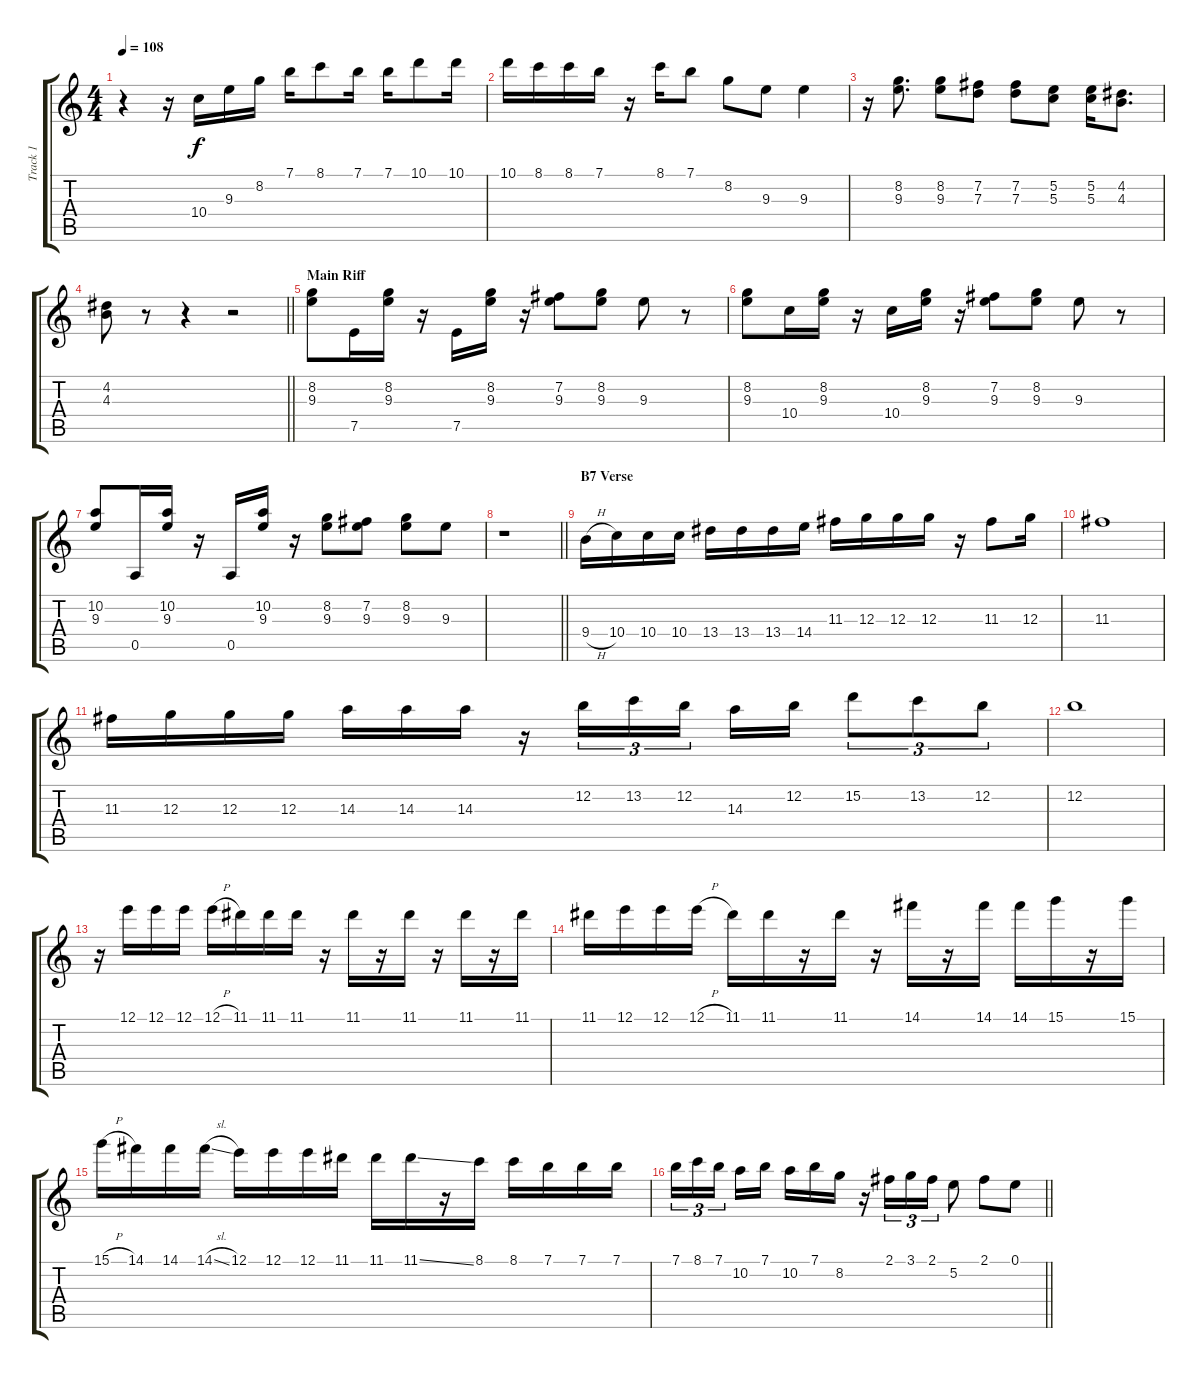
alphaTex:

\track ("Track 1" "Track 1") {instrument acousticguitarsteel}
\staff {score tabs}
\tuning (E4 B3 G3 D3 A2 E2) {hide}
\ts (4 4)
\tempo 108
\clef g2
\ks c
r.4{dy f} r.16 10.4.16 9.3.16 8.2.16 7.1.16 8.1.8 7.1.16 7.1.16 10.1.8 10.1.16 |
10.1.16 8.1.16 8.1.16 7.1.16 r.16 8.1.16 7.1.8 8.2.8 9.3.8 9.3.4 |
r.16 (8.2 9.3).8{d} (8.2 9.3).8 (7.2 7.3).8 (7.2 7.3).8 (5.2 5.3).8 (5.2 5.3).16 (4.2 4.3).8{d} |
\barLineRight lightlight
(4.2 4.3).8 r.8 r.4 r.2 |
\section ("" "Main Riff")
(8.2 9.3).8 7.5.16 (8.2 9.3).16 r.16 7.5.16 (8.2 9.3).16 r.16 (7.2 9.3).8 (8.2 9.3).8 9.3.8 r.8 |
(8.2 9.3).8 10.4.16 (8.2 9.3).16 r.16 10.4.16 (8.2 9.3).16 r.16 (7.2 9.3).8 (8.2 9.3).8 9.3.8 r.8 |
(10.2 9.3).8 0.5.16 (10.2 9.3).16 r.16 0.5.16 (10.2 9.3).16 r.16 (8.2 9.3).8 (7.2 9.3).8 (8.2 9.3).8 9.3.8 |
\barLineRight lightlight
r.1 |
\section ("" "B7 Verse")
9.4{h}.16 10.4.16 10.4.16 10.4.16 13.4.16 13.4.16 13.4.16 14.4.16 11.3.16 12.3.16 12.3.16 12.3.16 r.16 11.3.8 12.3.16 |
11.3.1 |
11.3.16 12.3.16 12.3.16 12.3.16 14.3.16 14.3.16 14.3.16 r.16 12.2.16{tu (3 2)} 13.2.16{tu (3 2)} 12.2.16{tu (3 2) beam splitsecondary} 14.3.16 12.2.16 15.2.8{tu (3 2)} 13.2.8{tu (3 2)} 12.2.8{tu (3 2)} |
12.2.1 |
r.16 12.1.16 12.1.16 12.1.16 12.1{h}.16 11.1.16 11.1.16 11.1.16 r.16 11.1.16 r.16 11.1.16 r.16 11.1.16 r.16 11.1.16 |
11.1.16 12.1.16 12.1.16 12.1{h}.16 11.1.16 11.1.16 r.16 11.1.16 r.16 14.1.16 r.16 14.1.16 14.1.16 15.1.16 r.16 15.1.16 |
15.1{h}.16 14.1.16 14.1.16 14.1{sl}.16 12.1.16 12.1.16 12.1.16 11.1.16 11.1.16 11.1{ss}.16 r.16 8.1.16 8.1.16 7.1.16 7.1.16 7.1.16 |
\barLineRight lightlight
7.1.16{tu (3 2)} 8.1.16{tu (3 2)} 7.1.16{tu (3 2) beam splitsecondary} 10.2.16 7.1.16 10.2.16 7.1.16 8.2.16 r.16 2.1.16{tu (3 2)} 3.1.16{tu (3 2)} 2.1.16{tu (3 2)} 5.2.8 2.1.8 0.1.8
